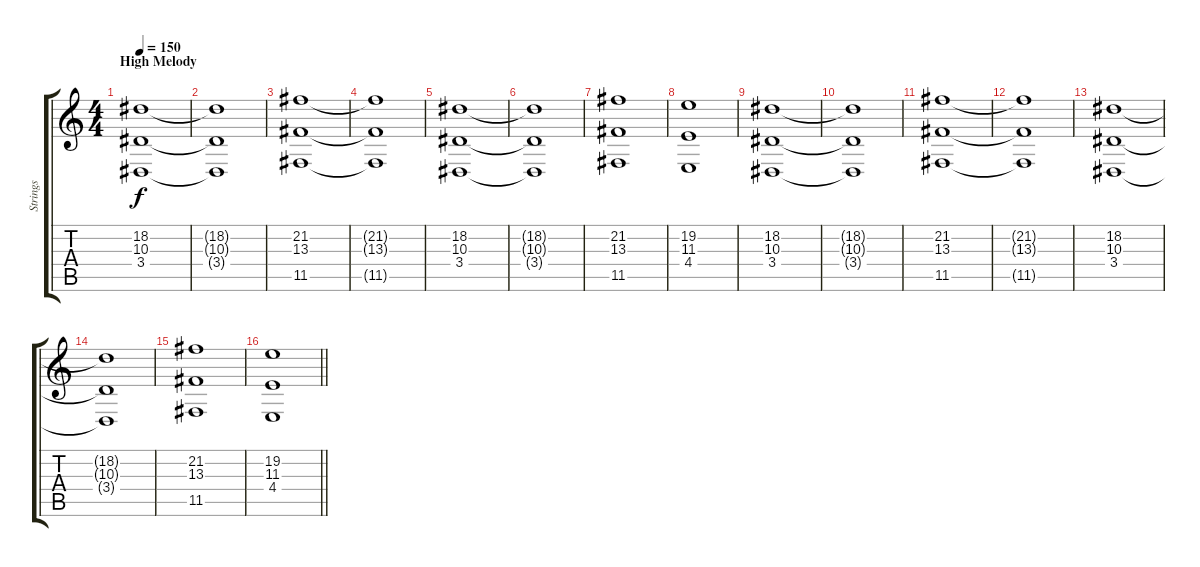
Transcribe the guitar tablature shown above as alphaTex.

\track ("Strings" "Strings") {instrument stringensemble1}
\staff {score tabs}
\tuning (D4 A3 F3 C3 G2 D2) {hide}
\ts (4 4)
\section ("" "High Melody")
\tempo 150
\clef g2
\ks c
(18.2 10.3 3.4).1{dy f} |
(18.2{t} 10.3{t} 3.4{t}).1 |
(21.2 13.3 11.5).1 |
(21.2{t} 13.3{t} 11.5{t}).1 |
(18.2 10.3 3.4).1 |
(18.2{t} 10.3{t} 3.4{t}).1 |
(21.2 13.3 11.5).1 |
(19.2 11.3 4.4).1 |
(18.2 10.3 3.4).1 |
(18.2{t} 10.3{t} 3.4{t}).1 |
(21.2 13.3 11.5).1 |
(21.2{t} 13.3{t} 11.5{t}).1 |
(18.2 10.3 3.4).1 |
(18.2{t} 10.3{t} 3.4{t}).1 |
(21.2 13.3 11.5).1 |
\barLineRight lightlight
(19.2 11.3 4.4).1
